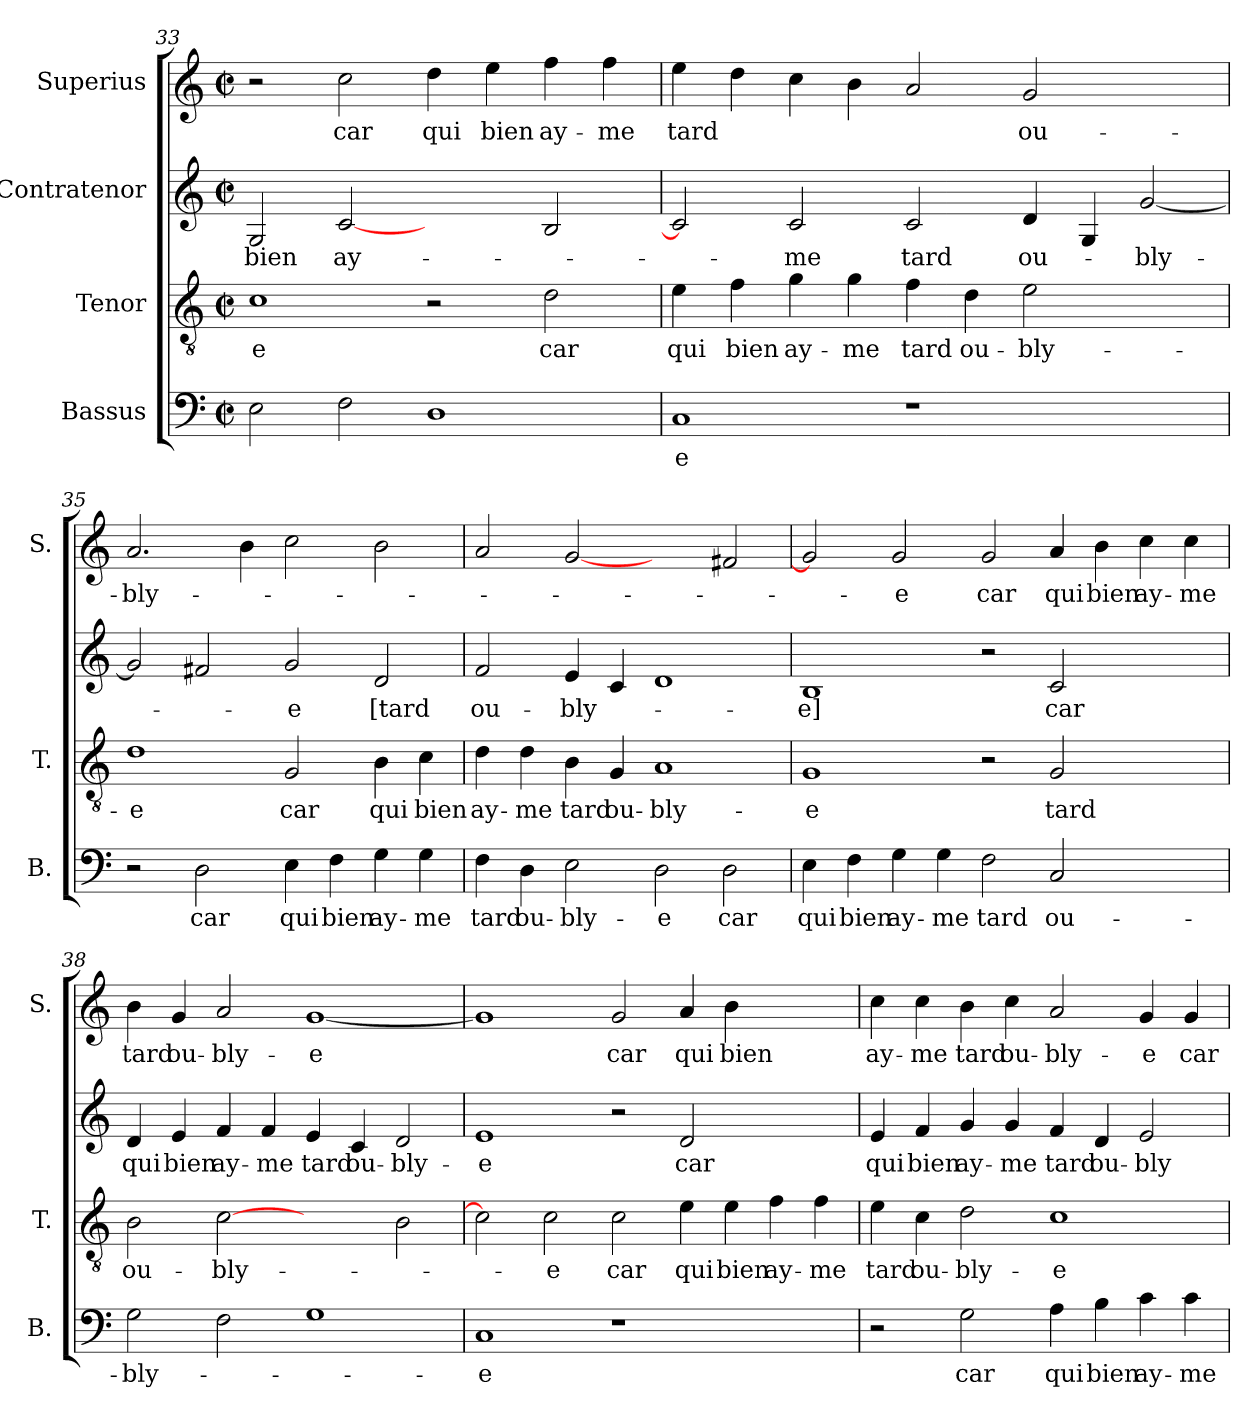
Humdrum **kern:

**kern	**text	**kern	**text	**kern	**text	**kern	**text
*part4	*part4	*part3	*part3	*part2	*part2	*part1	*part1
*staff4	*staff4	*staff3	*staff3	*staff2	*staff2	*staff1	*staff1
*I"Bassus	*	*I"Tenor	*	*I"Contratenor	*	*I"Superius	*
*I'B.	*	*I'T.	*	*	*	*I'S.	*
*clefF4	*	*clefGv2	*	*clefG2	*	*clefG2	*
*k[]	*	*k[]	*	*k[]	*	*k[]	*
*C:	*	*C:	*	*C:	*	*C:	*
*M2/2	*	*M2/2	*	*M2/2	*	*M2/2	*
*met(c|)	*	*met(c|)	*	*met(c|)	*	*met(c|)	*
=33	=33	=33	=33	=33	=33	=33	=33
2E\	.	1c\	-e	2G/	bien	2r	.
2F\	.	.	.	[2c/	ay-	2cc\	car
1D\	.	2r	.	2ryy	.	4dd\	qui
.	.	.	.	.	.	4ee\	bien
.	.	2d\	car	2B/	.	4ff\	ay-
.	.	.	.	.	.	4ff\	-me
=34	=34	=34	=34	=34	=34	=34	=34
1C/	-e	4e\	qui	2c/]	.	4ee\	tard
.	.	4f\	bien	.	.	4dd\	.
.	.	4g\	ay-	2c/	-me	4cc\	.
.	.	4g\	-me	.	.	4b\	.
1r	.	4f\	tard	2c/	tard	2a/	.
.	.	4d\	ou-	.	.	.	.
.	.	2e\	-bly-	4d/	ou-	2g/	ou-
.	.	.	.	4G/	.	.	.
2ryy	.	2ryy	.	[2g/	-bly-	2ryy	.
!!LO:LB:g=z
=35	=35	=35	=35	=35	=35	=35	=35
2r	.	1d\	-e	2g/]	.	2.a/	-bly-
2D\	car	.	.	2f#X/	.	.	.
.	.	.	.	.	.	4b\	.
4E\	qui	2G/	car	2g/	-e	2cc\	.
4F\	bien	.	.	.	.	.	.
4G\	ay-	4B\	qui	2d/	[tard	2b\	.
4G\	-me	4c\	bien	.	.	.	.
=36	=36	=36	=36	=36	=36	=36	=36
4F\	tard	4d\	ay-	2f/	ou-	2a/	.
4D\	ou-	4d\	-me	.	.	.	.
2E\	-bly-	4B\	tard	4e/	-bly-	[2g/	.
.	.	4G/	ou-	4c/	.	.	.
2D\	-e	1A/	-bly-	1d/	.	2ryy	.
2D\	car	.	.	.	.	2f#X/	.
=37	=37	=37	=37	=37	=37	=37	=37
4E\	qui	1G/	-e	1B/	-e]	2g/]	.
4F\	bien	.	.	.	.	.	.
4G\	ay-	.	.	.	.	2g/	-e
4G\	-me	.	.	.	.	.	.
2F\	tard	2r	.	2r	.	2g/	car
2C/	ou-	2G/	tard	2c/	car	4a/	qui
.	.	.	.	.	.	4b\	bien
2ryy	.	2ryy	.	2ryy	.	4cc\	ay-
.	.	.	.	.	.	4cc\	-me
=38	=38	=38	=38	=38	=38	=38	=38
2G\	-bly-	2B\	ou-	4d/	qui	4b\	tard
.	.	.	.	4e/	bien	4g/	ou-
2F\	.	[2c\	-bly-	4f/	ay-	2a/	-bly-
.	.	.	.	4f/	-me	.	.
1G\	.	2ryy	.	4e/	tard	[1g/	-e
.	.	.	.	4c/	ou-	.	.
.	.	2B\	.	2d/	-bly-	.	.
!!LO:PB:g=z
=39	=39	=39	=39	=39	=39	=39	=39
1C/	-e	2c\]	.	1e/	-e	1g/]	.
.	.	2c\	-e	.	.	.	.
1r	.	2c\	car	2r	.	2g/	car
.	.	4e\	qui	2d/	car	4a/	qui
.	.	4e\	bien	.	.	4b\	bien
2ryy	.	4f\	ay-	2ryy	.	2ryy	.
.	.	4f\	-me	.	.	.	.
=40	=40	=40	=40	=40	=40	=40	=40
2r	.	4e\	tard	4e/	qui	4cc\	ay-
.	.	4c\	ou-	4f/	bien	4cc\	-me
2G\	car	2d\	-bly-	4g/	ay-	4b\	tard
.	.	.	.	4g/	-me	4cc\	ou-
4A\	qui	1c\	-e	4f/	tard	2a/	-bly-
4B\	bien	.	.	4d/	ou-	.	.
4c\	ay-	.	.	2e/	-bly-	4g/	-e
4c\	-me	.	.	.	.	4g/	car
=	=	=	=	=	=	=	=
*-	*-	*-	*-	*-	*-	*-	*-
